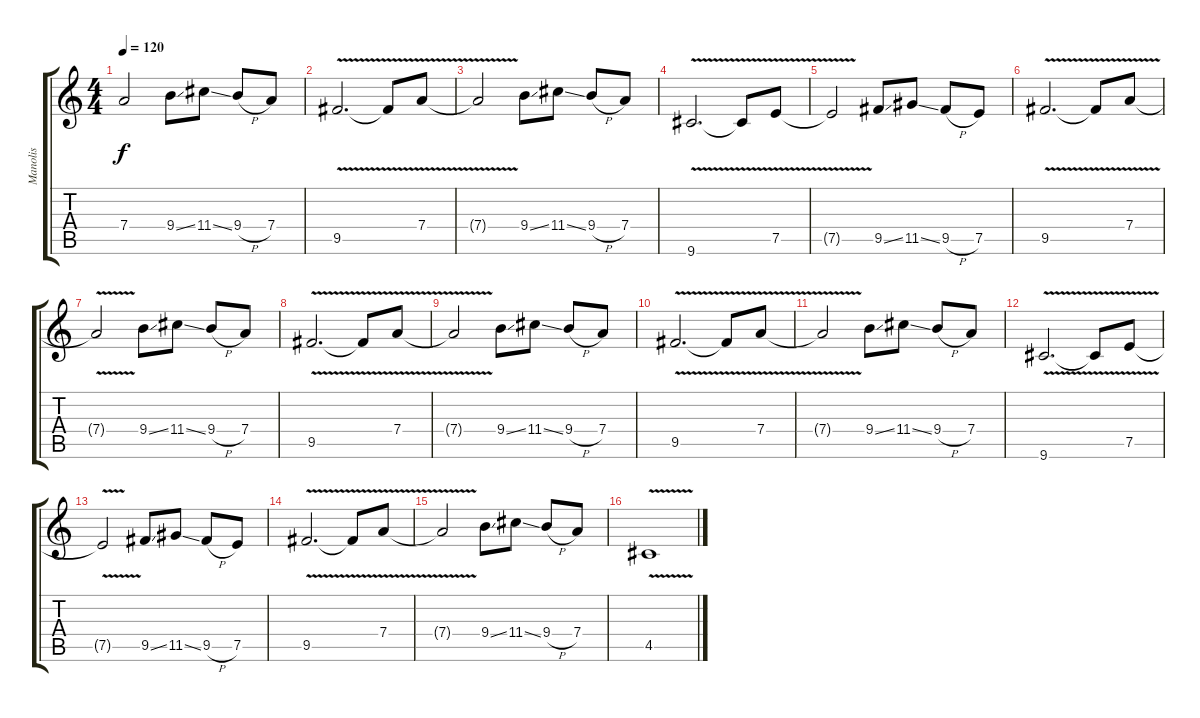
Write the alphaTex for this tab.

\track ("Manolis" "Manolis") {instrument distortionguitar}
\staff {score tabs}
\tuning (E4 B3 G3 D3 A2 E2) {hide}
\ts (4 4)
\tempo 120
\clef g2
\ks c
7.4{t}.2{dy f} 9.4{ss}.8 11.4{ss}.8 9.4{h}.8 7.4.8 |
9.5{v}.2{d} 9.5{t}.8 7.4{v}.8 |
7.4{t}.2 9.4{ss}.8 11.4{ss}.8 9.4{h}.8 7.4.8 |
9.6{v}.2{d} 9.6{t}.8 7.5{v}.8 |
7.5{t}.2 9.5{ss}.8 11.5{ss}.8 9.5{h}.8 7.5.8 |
9.5{v}.2{d} 9.5{t}.8 7.4{v}.8 |
7.4{t}.2 9.4{ss}.8 11.4{ss}.8 9.4{h}.8 7.4.8 |
9.5{v}.2{d instrument electricguitarclean} 9.5{t}.8 7.4{v}.8 |
7.4{t}.2 9.4{ss}.8 11.4{ss}.8 9.4{h}.8 7.4.8 |
9.5{v}.2{d} 9.5{t}.8 7.4{v}.8 |
7.4{t}.2 9.4{ss}.8 11.4{ss}.8 9.4{h}.8 7.4.8 |
9.6{v}.2{d} 9.6{t}.8 7.5{v}.8 |
7.5{t}.2 9.5{ss}.8 11.5{ss}.8 9.5{h}.8 7.5.8 |
9.5{v}.2{d} 9.5{t}.8 7.4{v}.8 |
7.4{t}.2 9.4{ss}.8 11.4{ss}.8 9.4{h}.8 7.4.8 |
4.5{v}.1
